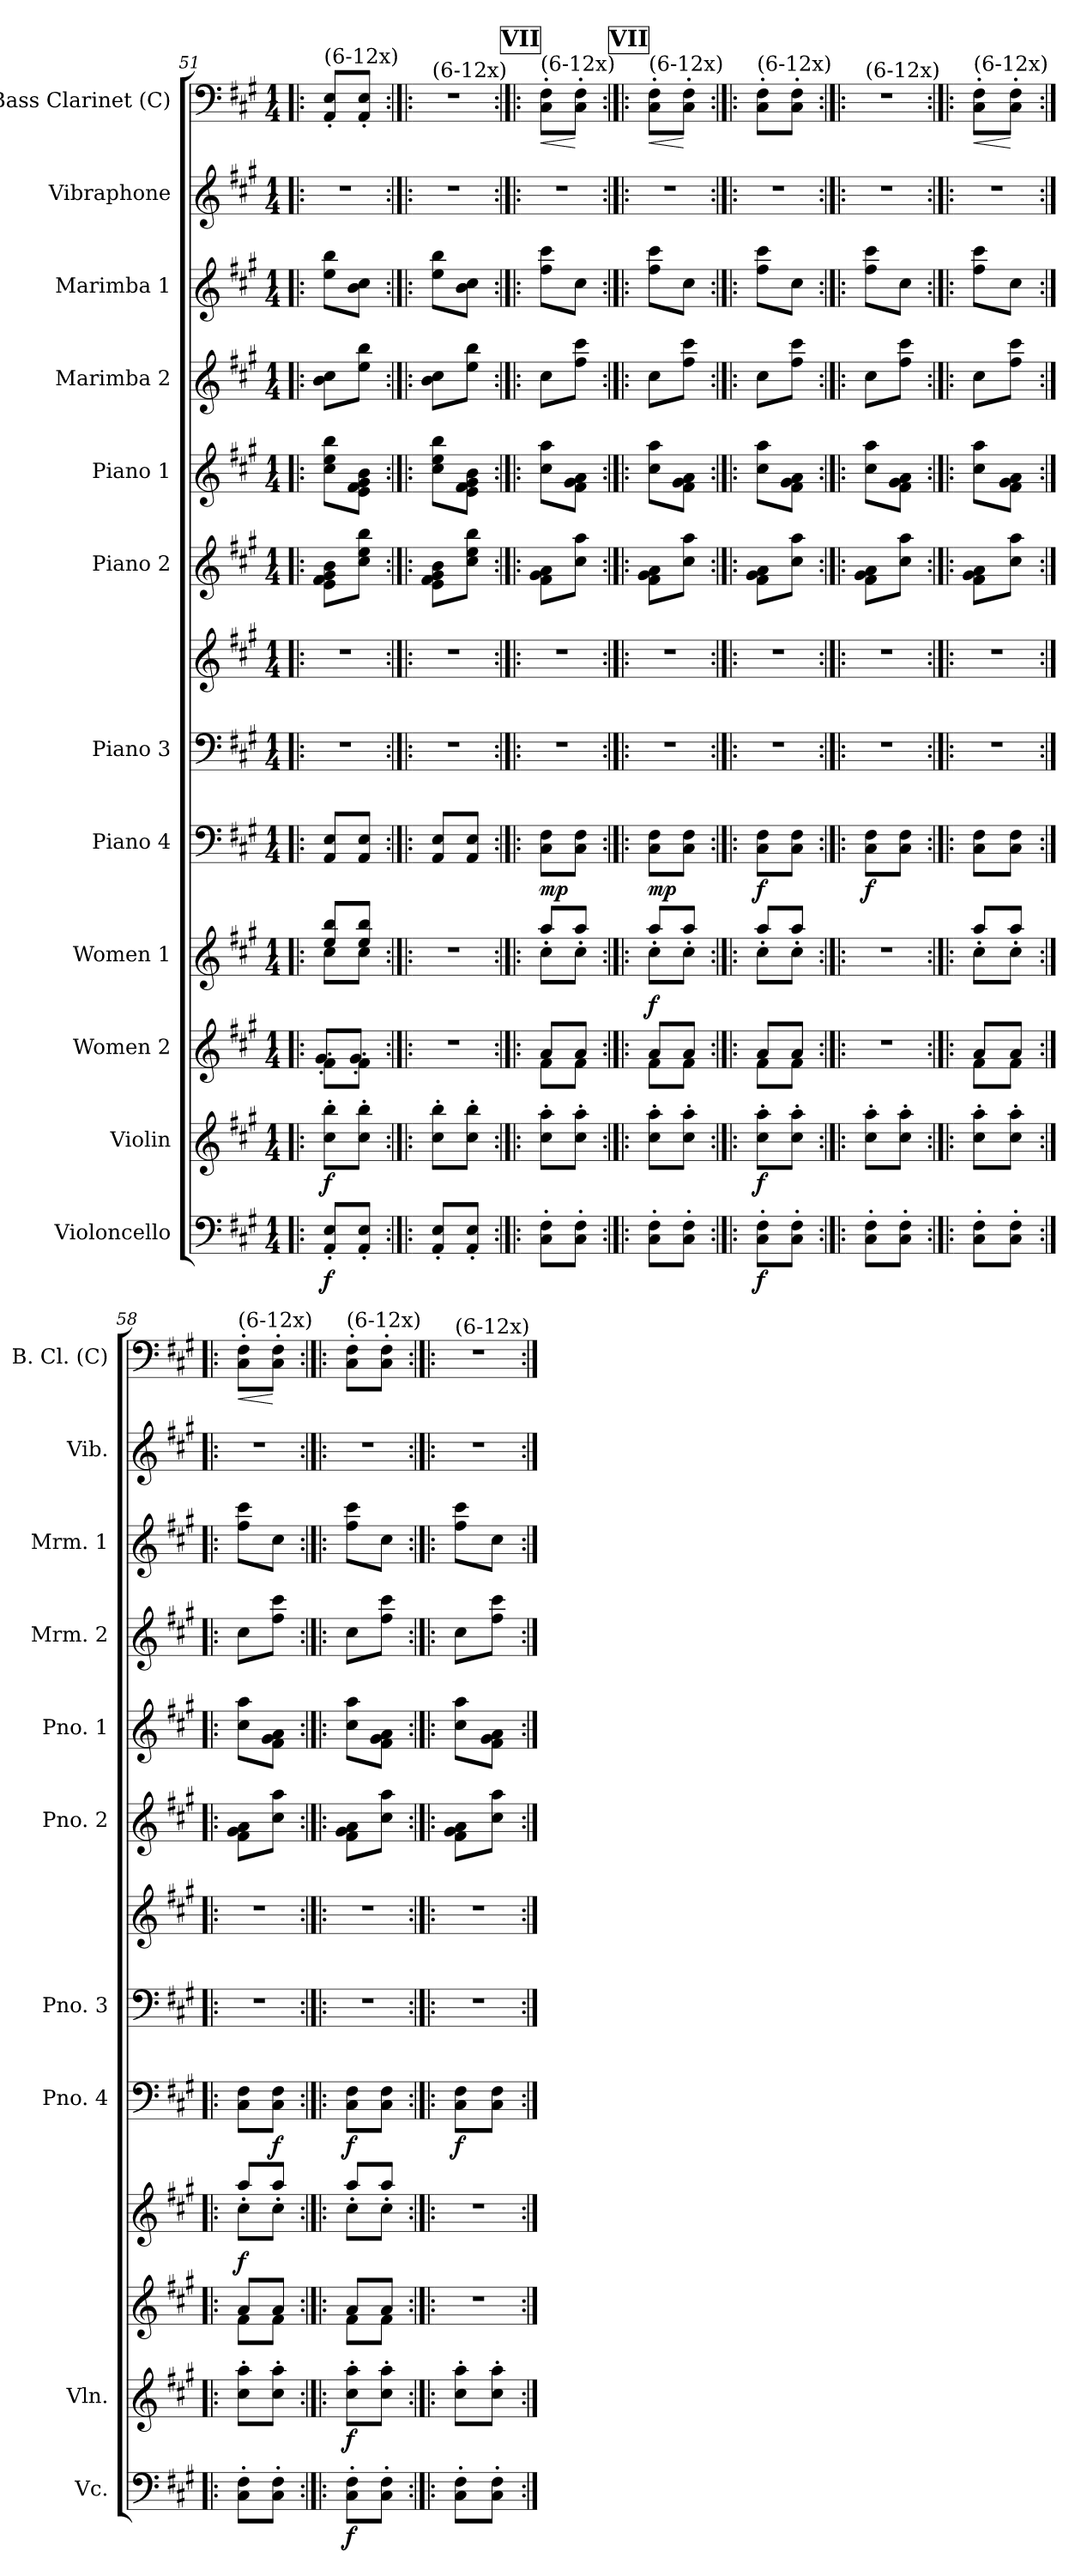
**kern	**dynam	**kern	**dynam	**kern	**dynam	**kern	**dynam	**kern	**dynam	**kern	**kern	**kern	**kern	**kern	**kern	**kern	**kern	**dynam
*part12	*part12	*part11	*part11	*part10	*part10	*part9	*part9	*part8	*part8	*part7	*part7	*part6	*part5	*part4	*part3	*part2	*part1	*part1
*staff13	*staff13	*staff12	*staff12	*staff11	*staff11	*staff10	*staff10	*staff9	*staff9	*staff8	*staff7	*staff6	*staff5	*staff4	*staff3	*staff2	*staff1	*staff1
*I"Violoncello	*	*I"Violin	*	*I"Women 2	*	*I"Women 1	*	*I"Piano 4	*	*I"Piano 3	*	*I"Piano 2	*I"Piano 1	*I"Marimba 2	*I"Marimba 1	*I"Vibraphone	*I"Bass Clarinet (C)	*
*I'Vc.	*	*I'Vln.	*	*	*	*	*	*I'Pno. 4	*	*I'Pno. 3	*	*I'Pno. 2	*I'Pno. 1	*I'Mrm. 2	*I'Mrm. 1	*I'Vib.	*I'B. Cl. (C)	*
!!LO:PB:g=z
*clefF4	*	*clefG2	*	*clefG2	*	*clefG2	*	*clefF4	*	*clefF4	*clefG2	*clefG2	*clefG2	*clefG2	*clefG2	*clefG2	*clefF4	*
*k[f#c#g#]	*	*k[f#c#g#]	*	*k[f#c#g#]	*	*k[f#c#g#]	*	*k[f#c#g#]	*	*k[f#c#g#]	*k[f#c#g#]	*k[f#c#g#]	*k[f#c#g#]	*k[f#c#g#]	*k[f#c#g#]	*k[f#c#g#]	*k[f#c#g#]	*
*A:	*	*A:	*	*A:	*	*A:	*	*A:	*	*A:	*A:	*A:	*A:	*A:	*A:	*A:	*A:	*
*M1/4	*	*M1/4	*	*M1/4	*	*M1/4	*	*M1/4	*	*M1/4	*M1/4	*M1/4	*M1/4	*M1/4	*M1/4	*M1/4	*M1/4	*
=51!|:	=51!|:	=51!|:	=51!|:	=51!|:	=51!|:	=51!|:	=51!|:	=51!|:	=51!|:	=51!|:	=51!|:	=51!|:	=51!|:	=51!|:	=51!|:	=51!|:	=51!|:	=51!|:
*	*	*	*	*^	*	*^	*	*	*	*	*	*	*	*	*	*	*	*
!	!	!	!	!	!	!	!	!	!	!	!	!	!	!	!	!	!	!	!LO:TX:a:t=(6-12x)	!
!	!LO:DY:b	!	!LO:DY:b	!	!	!	!	!	!	!	!	!	!	!	!	!	!	!	!	!
8E/'< 8AA/'<L	f	8bb\'> 8cc#\'>L	f	8f#'<\L	8g#'>/L	.	8cc#'<\L	8bb/'> 8ee/'>L	.	8E/ 8AA/L	.	4r	4r	8b\ 8g#\ 8f#\ 8e\L	8bb\ 8ee\ 8cc#\L	8cc#\ 8b\L	8bb\ 8ee\L	4r	8E/'< 8AA/'<L	.
8E/'< 8AA/'<J	.	8bb\'> 8cc#\'>J	.	8f#'<\J	8g#'>/J	.	8cc#'<\J	8bb/'> 8ee/'>J	.	8E/ 8AA/J	.	.	.	8bb\ 8ee\ 8cc#\J	8b\ 8g#\ 8f#\ 8e\J	8bb\ 8ee\J	8cc#\ 8b\J	.	8E/'< 8AA/'<J	.
=52:|!|:	=52:|!|:	=52:|!|:	=52:|!|:	=52:|!|:	=52:|!|:	=52:|!|:	=52:|!|:	=52:|!|:	=52:|!|:	=52:|!|:	=52:|!|:	=52:|!|:	=52:|!|:	=52:|!|:	=52:|!|:	=52:|!|:	=52:|!|:	=52:|!|:	=52:|!|:	=52:|!|:
!	!	!	!	!	!	!	!	!	!	!	!	!	!	!	!	!	!	!	!LO:TX:a:t=(6-12x)	!
*	*	*	*	*v	*v	*	*	*	*	*	*	*	*	*	*	*	*	*	*	*
*	*	*	*	*	*	*v	*v	*	*	*	*	*	*	*	*	*	*	*	*
8E/'< 8AA/'<L	.	8bb\'> 8cc#\'>L	.	4r	.	4r	.	8E/ 8AA/L	.	4r	4r	8b\ 8g#\ 8f#\ 8e\L	8bb\ 8ee\ 8cc#\L	8cc#\ 8b\L	8bb\ 8ee\L	4r	4r	.
8E/'< 8AA/'<J	.	8bb\'> 8cc#\'>J	.	.	.	.	.	8E/ 8AA/J	.	.	.	8bb\ 8ee\ 8cc#\J	8b\ 8g#\ 8f#\ 8e\J	8bb\ 8ee\J	8cc#\ 8b\J	.	.	.
!!LO:REH:place=s1:a:t=VII
=53:|!|:	=53:|!|:	=53:|!|:	=53:|!|:	=53:|!|:	=53:|!|:	=53:|!|:	=53:|!|:	=53:|!|:	=53:|!|:	=53:|!|:	=53:|!|:	=53:|!|:	=53:|!|:	=53:|!|:	=53:|!|:	=53:|!|:	=53:|!|:	=53:|!|:
*	*	*	*	*^	*	*^	*	*	*	*	*	*	*	*	*	*	*	*
!	!	!	!	!	!	!	!	!	!	!	!	!	!	!	!	!	!	!	!LO:TX:a:t=(6-12x)	!
!	!	!	!	!	!	!	!	!	!	!	!LO:DY:b	!	!	!	!	!	!	!	!	!LO:HP:b
8F#\'> 8C#\'>L	.	8aa\'> 8cc#\'>L	.	8f#'<\L	8a'>/L	.	8cc#'<\L	8aa'>/L	.	8F#\ 8C#\L	mp	4r	4r	8a\ 8g#\ 8f#\L	8aa\ 8cc#\L	8cc#\L	8ccc#\ 8ff#\L	4r	8F#\'> 8C#\'>L	<
8F#\'> 8C#\'>J	.	8aa\'> 8cc#\'>J	.	8f#'<\J	8a'>/J	.	8cc#'<\J	8aa'>/J	.	8F#\ 8C#\J	.	.	.	8aa\ 8cc#\J	8a\ 8g#\ 8f#\J	8ccc#\ 8ff#\J	8cc#\J	.	8F#\'> 8C#\'>J	[
!!LO:REH:place=s1:a:t=VII
=54:|!|:	=54:|!|:	=54:|!|:	=54:|!|:	=54:|!|:	=54:|!|:	=54:|!|:	=54:|!|:	=54:|!|:	=54:|!|:	=54:|!|:	=54:|!|:	=54:|!|:	=54:|!|:	=54:|!|:	=54:|!|:	=54:|!|:	=54:|!|:	=54:|!|:	=54:|!|:	=54:|!|:
!	!	!	!	!	!	!	!	!	!	!	!	!	!	!	!	!	!	!	!LO:TX:a:t=(6-12x)	!
!	!	!	!	!	!	!LO:DY:a	!	!	!	!	!LO:DY:b	!	!	!	!	!	!	!	!	!LO:HP:b
8F#\'> 8C#\'>L	.	8aa\'> 8cc#\'>L	.	8f#'<\L	8a'>/L	f	8cc#'<\L	8aa'>/L	.	8F#\ 8C#\L	mp	4r	4r	8a\ 8g#\ 8f#\L	8aa\ 8cc#\L	8cc#\L	8ccc#\ 8ff#\L	4r	8F#\'> 8C#\'>L	<
8F#\'> 8C#\'>J	.	8aa\'> 8cc#\'>J	.	8f#'<\J	8a'>/J	.	8cc#'<\J	8aa'>/J	.	8F#\ 8C#\J	.	.	.	8aa\ 8cc#\J	8a\ 8g#\ 8f#\J	8ccc#\ 8ff#\J	8cc#\J	.	8F#\'> 8C#\'>J	[
=55:|!|:	=55:|!|:	=55:|!|:	=55:|!|:	=55:|!|:	=55:|!|:	=55:|!|:	=55:|!|:	=55:|!|:	=55:|!|:	=55:|!|:	=55:|!|:	=55:|!|:	=55:|!|:	=55:|!|:	=55:|!|:	=55:|!|:	=55:|!|:	=55:|!|:	=55:|!|:	=55:|!|:
!	!	!	!	!	!	!	!	!	!	!	!	!	!	!	!	!	!	!	!LO:TX:a:t=(6-12x)	!
!	!LO:DY:b	!	!LO:DY:b	!	!	!	!	!	!	!	!LO:DY:b	!	!	!	!	!	!	!	!	!
8F#\'> 8C#\'>L	f	8aa\'> 8cc#\'>L	f	8f#'<\L	8a'>/L	.	8cc#'<\L	8aa'>/L	.	8F#\ 8C#\L	f	4r	4r	8a\ 8g#\ 8f#\L	8aa\ 8cc#\L	8cc#\L	8ccc#\ 8ff#\L	4r	8F#\'> 8C#\'>L	.
8F#\'> 8C#\'>J	.	8aa\'> 8cc#\'>J	.	8f#'<\J	8a'>/J	.	8cc#'<\J	8aa'>/J	.	8F#\ 8C#\J	.	.	.	8aa\ 8cc#\J	8a\ 8g#\ 8f#\J	8ccc#\ 8ff#\J	8cc#\J	.	8F#\'> 8C#\'>J	.
=56:|!|:	=56:|!|:	=56:|!|:	=56:|!|:	=56:|!|:	=56:|!|:	=56:|!|:	=56:|!|:	=56:|!|:	=56:|!|:	=56:|!|:	=56:|!|:	=56:|!|:	=56:|!|:	=56:|!|:	=56:|!|:	=56:|!|:	=56:|!|:	=56:|!|:	=56:|!|:	=56:|!|:
!	!	!	!	!	!	!	!	!	!	!	!	!	!	!	!	!	!	!	!LO:TX:a:t=(6-12x)	!
!	!	!	!	!	!	!	!	!	!	!	!LO:DY:b	!	!	!	!	!	!	!	!	!
*	*	*	*	*v	*v	*	*	*	*	*	*	*	*	*	*	*	*	*	*	*
*	*	*	*	*	*	*v	*v	*	*	*	*	*	*	*	*	*	*	*	*
8F#\'> 8C#\'>L	.	8aa\'> 8cc#\'>L	.	4r	.	4r	.	8F#\ 8C#\L	f	4r	4r	8a\ 8g#\ 8f#\L	8aa\ 8cc#\L	8cc#\L	8ccc#\ 8ff#\L	4r	4r	.
8F#\'> 8C#\'>J	.	8aa\'> 8cc#\'>J	.	.	.	.	.	8F#\ 8C#\J	.	.	.	8aa\ 8cc#\J	8a\ 8g#\ 8f#\J	8ccc#\ 8ff#\J	8cc#\J	.	.	.
=57:|!|:	=57:|!|:	=57:|!|:	=57:|!|:	=57:|!|:	=57:|!|:	=57:|!|:	=57:|!|:	=57:|!|:	=57:|!|:	=57:|!|:	=57:|!|:	=57:|!|:	=57:|!|:	=57:|!|:	=57:|!|:	=57:|!|:	=57:|!|:	=57:|!|:
*	*	*	*	*^	*	*^	*	*	*	*	*	*	*	*	*	*	*	*
!	!	!	!	!	!	!	!	!	!	!	!	!	!	!	!	!	!	!	!LO:TX:a:t=(6-12x)	!
!	!	!	!	!	!	!	!	!	!	!	!	!	!	!	!	!	!	!	!	!LO:HP:b
8F#\'> 8C#\'>L	.	8aa\'> 8cc#\'>L	.	8f#'<\L	8a'>/L	.	8cc#'<\L	8aa'>/L	.	8F#\ 8C#\L	.	4r	4r	8a\ 8g#\ 8f#\L	8aa\ 8cc#\L	8cc#\L	8ccc#\ 8ff#\L	4r	8F#\'> 8C#\'>L	<
8F#\'> 8C#\'>J	.	8aa\'> 8cc#\'>J	.	8f#'<\J	8a'>/J	.	8cc#'<\J	8aa'>/J	.	8F#\ 8C#\J	.	.	.	8aa\ 8cc#\J	8a\ 8g#\ 8f#\J	8ccc#\ 8ff#\J	8cc#\J	.	8F#\'> 8C#\'>J	[
=58:|!|:	=58:|!|:	=58:|!|:	=58:|!|:	=58:|!|:	=58:|!|:	=58:|!|:	=58:|!|:	=58:|!|:	=58:|!|:	=58:|!|:	=58:|!|:	=58:|!|:	=58:|!|:	=58:|!|:	=58:|!|:	=58:|!|:	=58:|!|:	=58:|!|:	=58:|!|:	=58:|!|:
!	!	!	!	!	!	!	!	!	!	!	!	!	!	!	!	!	!	!	!LO:TX:a:t=(6-12x)	!
!	!	!	!	!	!	!LO:DY:a	!	!	!	!	!	!	!	!	!	!	!	!	!	!LO:HP:b
8F#\'> 8C#\'>L	.	8aa\'> 8cc#\'>L	.	8f#'<\L	8a'>/L	f	8cc#'<\L	8aa'>/L	.	8F#\ 8C#\L	.	4r	4r	8a\ 8g#\ 8f#\L	8aa\ 8cc#\L	8cc#\L	8ccc#\ 8ff#\L	4r	8F#\'> 8C#\'>L	<
!	!	!	!	!	!	!	!	!	!LO:DY:a	!	!	!	!	!	!	!	!	!	!	!
8F#\'> 8C#\'>J	.	8aa\'> 8cc#\'>J	.	8f#'<\J	8a'>/J	.	8cc#'<\J	8aa'>/J	f	8F#\ 8C#\J	.	.	.	8aa\ 8cc#\J	8a\ 8g#\ 8f#\J	8ccc#\ 8ff#\J	8cc#\J	.	8F#\'> 8C#\'>J	[
=59:|!|:	=59:|!|:	=59:|!|:	=59:|!|:	=59:|!|:	=59:|!|:	=59:|!|:	=59:|!|:	=59:|!|:	=59:|!|:	=59:|!|:	=59:|!|:	=59:|!|:	=59:|!|:	=59:|!|:	=59:|!|:	=59:|!|:	=59:|!|:	=59:|!|:	=59:|!|:	=59:|!|:
!	!	!	!	!	!	!	!	!	!	!	!	!	!	!	!	!	!	!	!LO:TX:a:t=(6-12x)	!
!	!LO:DY:b	!	!LO:DY:b	!	!	!	!	!	!	!	!LO:DY:b	!	!	!	!	!	!	!	!	!
8F#\'> 8C#\'>L	f	8aa\'> 8cc#\'>L	f	8f#'<\L	8a'>/L	.	8cc#'<\L	8aa'>/L	.	8F#\ 8C#\L	f	4r	4r	8a\ 8g#\ 8f#\L	8aa\ 8cc#\L	8cc#\L	8ccc#\ 8ff#\L	4r	8F#\'> 8C#\'>L	.
8F#\'> 8C#\'>J	.	8aa\'> 8cc#\'>J	.	8f#'<\J	8a'>/J	.	8cc#'<\J	8aa'>/J	.	8F#\ 8C#\J	.	.	.	8aa\ 8cc#\J	8a\ 8g#\ 8f#\J	8ccc#\ 8ff#\J	8cc#\J	.	8F#\'> 8C#\'>J	.
!!LO:PB:g=z
=60:|!|:	=60:|!|:	=60:|!|:	=60:|!|:	=60:|!|:	=60:|!|:	=60:|!|:	=60:|!|:	=60:|!|:	=60:|!|:	=60:|!|:	=60:|!|:	=60:|!|:	=60:|!|:	=60:|!|:	=60:|!|:	=60:|!|:	=60:|!|:	=60:|!|:	=60:|!|:	=60:|!|:
!	!	!	!	!	!	!	!	!	!	!	!	!	!	!	!	!	!	!	!LO:TX:a:t=(6-12x)	!
!	!	!	!	!	!	!	!	!	!	!	!LO:DY:b	!	!	!	!	!	!	!	!	!
*	*	*	*	*v	*v	*	*	*	*	*	*	*	*	*	*	*	*	*	*	*
*	*	*	*	*	*	*v	*v	*	*	*	*	*	*	*	*	*	*	*	*
8F#\'> 8C#\'>L	.	8aa\'> 8cc#\'>L	.	4r	.	4r	.	8F#\ 8C#\L	f	4r	4r	8a\ 8g#\ 8f#\L	8aa\ 8cc#\L	8cc#\L	8ccc#\ 8ff#\L	4r	4r	.
8F#\'> 8C#\'>J	.	8aa\'> 8cc#\'>J	.	.	.	.	.	8F#\ 8C#\J	.	.	.	8aa\ 8cc#\J	8a\ 8g#\ 8f#\J	8ccc#\ 8ff#\J	8cc#\J	.	.	.
=:|!	=:|!	=:|!	=:|!	=:|!	=:|!	=:|!	=:|!	=:|!	=:|!	=:|!	=:|!	=:|!	=:|!	=:|!	=:|!	=:|!	=:|!	=:|!
*-	*-	*-	*-	*-	*-	*-	*-	*-	*-	*-	*-	*-	*-	*-	*-	*-	*-	*-
